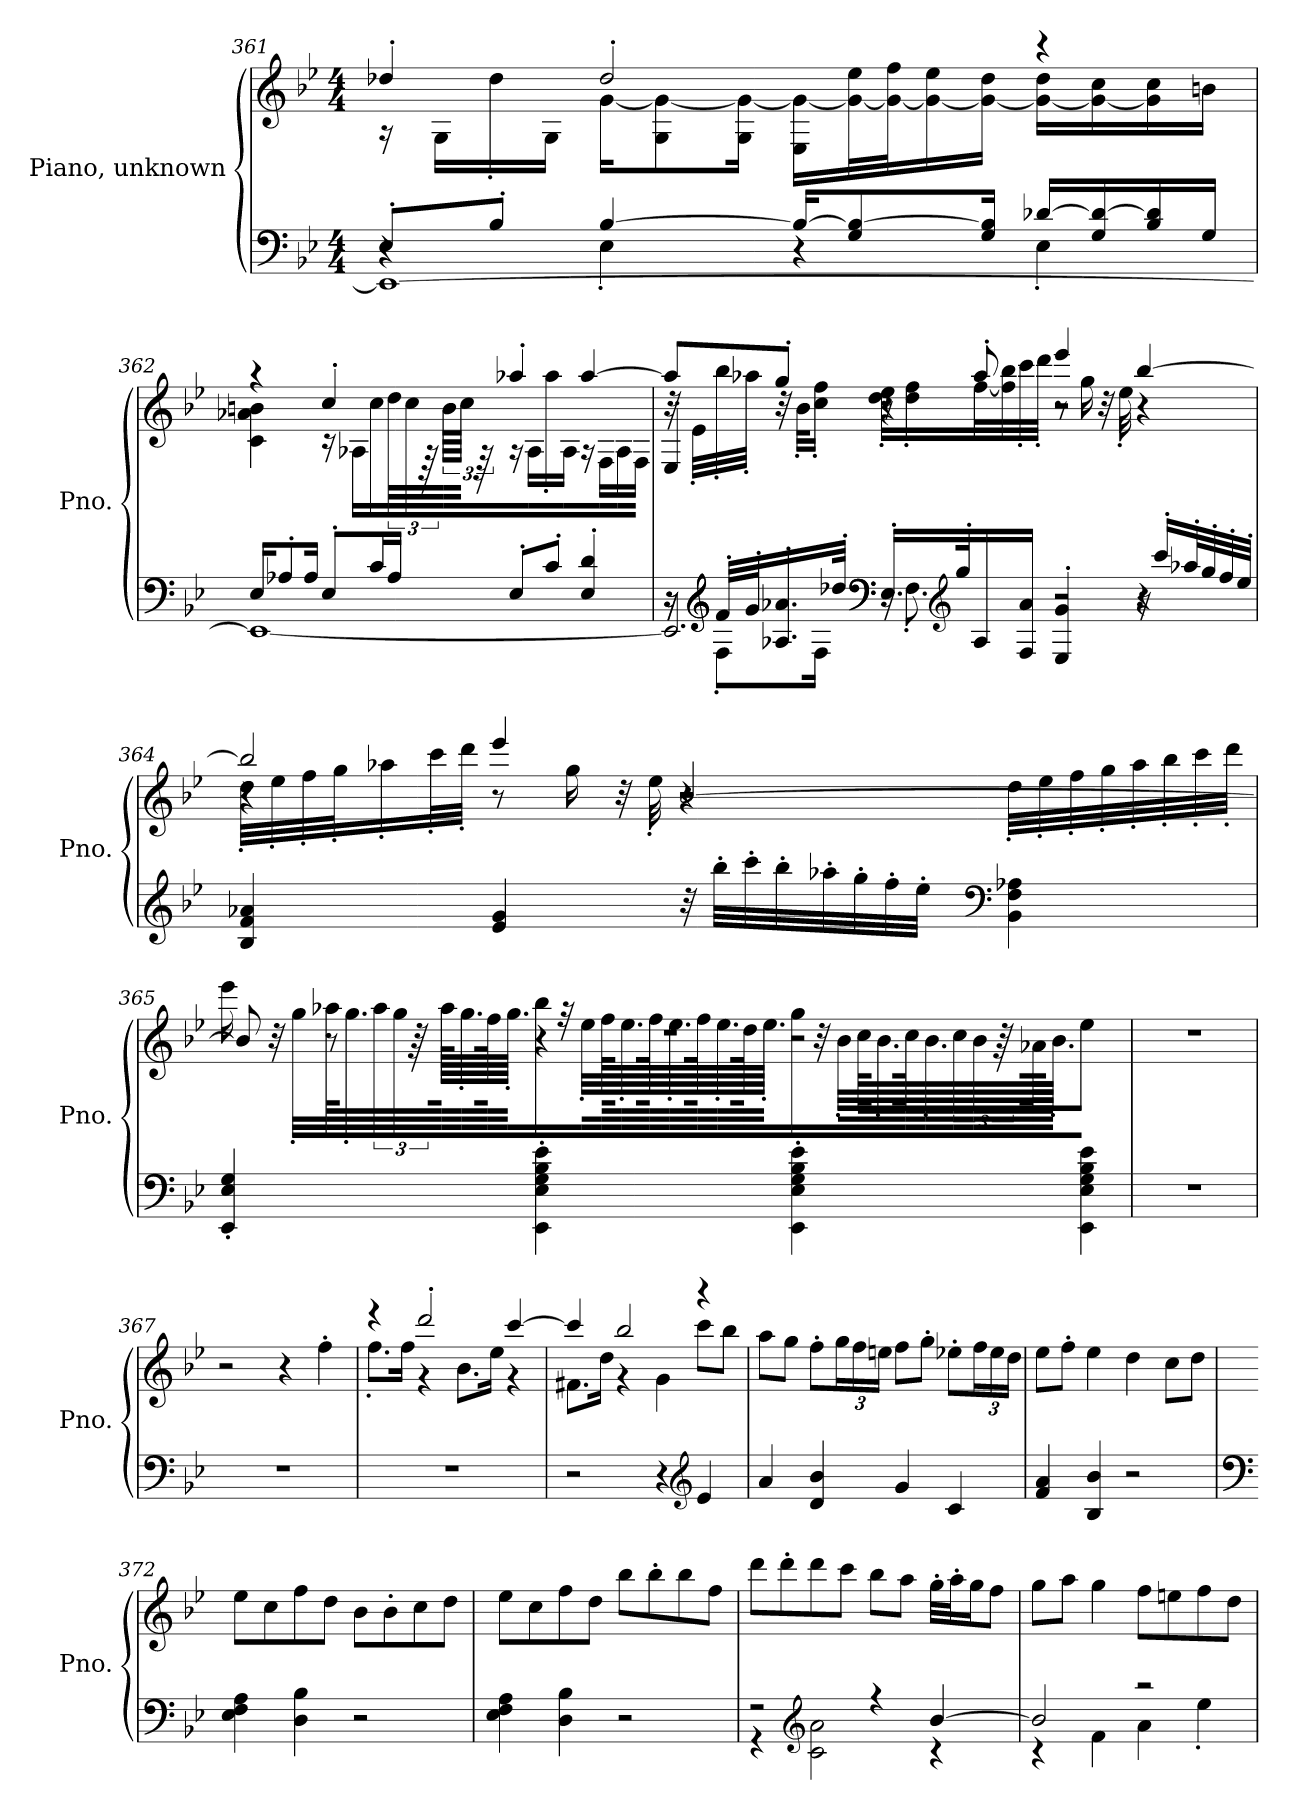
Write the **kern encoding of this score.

**kern	**kern
*part1	*part1
*staff2	*staff1
*I"Piano, unknown	*
*I'Pno.	*
!!LO:LB:g=z
*clefF4	*clefG2
*k[b-e-]	*k[b-e-]
*M4/4	*M4/4
=361	=361
*^	*^
*	*^	*	*
8E-'/L	4r	1EE-_	4dd-X'/	16r
.	.	.	.	16G\LL
8B-'/J	.	.	.	16dd-'\
.	.	.	.	16G\JJ
[4B-/	4E-'\	.	2dd-'/	[16g\KL
.	.	.	.	8G\ 8g\_
.	.	.	.	16G\ 16g\_Jk
16B-/KL_	4r	.	.	16E-\ 16g\_LL
8G/ 8B-/_	.	.	.	32g\_ 32ee-\L
.	.	.	.	32g\_ 32ff\J
.	.	.	.	16g\_ 16ee-\
16G/ 16B-/]Jk	.	.	.	16g\_ 16dd-\JJ
[16d-X/LL	4E-'\	.	4r	16g\_ 16dd-\LL
16G/ 16d-/_	.	.	.	16g\_ 16cc\
16B-/ 16d-/]	.	.	.	16g\] 16cc\
16G/JJ	.	.	.	16bn\JJ
*	*v	*v	*	*
!!LO:PB:g=z	!!
=362	=362	=362	=362
16E-/KL	1EE-_	4r	4c\ 4a-X\ 4bn\
8A-X'/	.	.	.
16A-/Jk	.	.	.
8E-'/L	.	4cc'/	16r
.	.	.	16A-X\LL
16c/L	.	.	16cc\
16A-/JJ	.	.	96dd\LL
.	.	.	96cc\JJJJ
.	.	.	96r
.	.	.	96b\LLLL
.	.	.	96cc\JJJJ
.	.	.	96r
8E-'/L	.	4aa-X'/	16r
.	.	.	16A-\LL
8c'/J	.	.	16aa-'\
.	.	.	16A-\JJ
4E-/' 4d/'	.	[4aa-/	16r
.	.	.	16F\LL
.	.	.	16A-\
.	.	.	16F\JJ
!!LO:LB:g=z
=363	=363	=363	=363
*	*^	*	*^
16r	16r	2.EE-/]	8aa-/L]	32r	4E-'/
.	.	.	.	32e-'\LLL	.
*clefG2	*	*	*	*	*
32f'/LLL	8F'\L	.	.	32bb-'\	.
32g'/J	.	.	.	32aa-X'\JJJ	.
16.A-X/' 16.a-X/'	.	.	8gg'/J	32r	.
.	.	.	.	32b-'\KLL	.
.	16F\Jk	.	.	16cc\' 16ff\'JJ	.
32dd-X'/JJk	.	.	.	.	.
*clefF4	*	*	*	*	*
16.E-'/LL	16r	.	8r	16dd\' 16ee-\'LL	4r
.	8.F'\	.	.	16dd\' 16ff\'	.
*clefG2	*	*	*	*	*
32gg'/K	.	.	.	.	.
16A-/	.	.	8aa-'/	[32ff\L	.
.	.	.	.	32ff\] 32bb-\	.
16F/ 16a-/JJ	.	.	.	32ccc'\	.
.	.	.	.	32ddd'\JJJ	.
4E-/' 4g/'	2r	.	4eee-/	8r	2r
.	.	.	.	16gg\	.
.	.	.	.	32r	.
.	.	.	.	32ee-'\	.
16r	.	4r	[4bb-/	4r	.
16ccc'/LL	.	.	.	.	.
32aa-X'/L	.	.	.	.	.
32gg'/	.	.	.	.	.
32ff'/	.	.	.	.	.
32ee-'/JJJ	.	.	.	.	.
*v	*v	*v	*	*	*
!!LO:LB:g=z	!!	!!
=364	=364	=364	=364
4B-/ 4f/ 4a-X/	2bb-/]	32dd'\LLL	4r
.	.	32ee-'\	.
.	.	32ff'\	.
.	.	32gg'\J	.
.	.	16aa-X'\	.
.	.	32ccc'\L	.
.	.	32ddd'\JJJ	.
4e-/ 4g/	.	8r	4eee-/
.	.	16gg\	.
.	.	32r	.
.	.	32ee-'\	.
32r	2r	4r	[2b-/
32bb-'\LLL	.	.	.
32ccc'\	.	.	.
32bb-'\	.	.	.
32aa-X'\	.	.	.
32gg'\	.	.	.
32ff'\	.	.	.
32ee-'\JJJ	.	.	.
*clefF4	*	*	*
4BB-\ 4F\ 4A-X\	.	32dd'\LLL	.
.	.	32ee-'\	.
.	.	32ff'\	.
.	.	32gg'\	.
.	.	32aa-'\	.
.	.	32bb-'\	.
.	.	32ccc'\	.
.	.	32ddd'\JJJ	.
!!LO:LB:g=z	!!	!!
=365	=365	=365	=365
4EE-/' 4E-/' 4G/'	1r	16eee-\	8b-/]
.	.	32r	.
.	.	32gg'\LLL	.
.	.	128aa-X\KL	8r
.	.	64.gg'\	.
.	.	96aa-\	.
.	.	96gg\JJJJ	.
.	.	96r	.
.	.	128aa-\KLLLL	.
.	.	64.gg'\	.
.	.	128ff\K	.
.	.	64.gg'\JJJJ	.
4EE-\' 4E-\' 4G\' 4B-\' 4e-\'	.	16bb-\	4r
.	.	32r	.
.	.	32ee-'\LLL	.
.	.	128ff\KL	.
.	.	64.ee-'\	.
.	.	128ff\K	.
.	.	64.ee-'\	.
.	.	128ff\K	.
.	.	64.ee-'\	.
.	.	128dd\K	.
.	.	64.ee-'\JJJJ	.
4EE-\' 4E-\' 4G\' 4B-\' 4e-\'	.	16gg\	2r
.	.	32r	.
.	.	32b-'\LLL	.
.	.	128cc\KL	.
.	.	64.b-'\	.
.	.	128cc\K	.
.	.	64.b-'\	.
.	.	96cc\	.
.	.	96b-\JJJJ	.
.	.	96r	.
.	.	128a-X\KLLLL	.
.	.	64.b-'\JJJJ	.
4EE-\ 4E-\ 4G\ 4B-\ 4e-\	.	4ee-\	.
*	*v	*v	*v
=366	=366
1r	1r
!!LO:LB:g=z
=367	=367
1r	2r
.	4r
.	4ff'\
=368	=368
*	*^
1r	4r	8.ff'\L
.	.	16ff\Jk
.	2ddd'/	4r
.	.	8.b-\L
.	.	16ee-\Jk
.	[4ccc/	4r
=369	=369	=369
2r	4ccc/]	8.f#X\L
.	.	16dd\Jk
.	2bb-/	4r
4r	.	4g\
*clefG2	*	*
4e-/	4r	8ccc\L
.	.	8bb-\J
*	*v	*v
=370	=370
4a/	8aa\L
.	8gg\J
4d/ 4b-/	8ff'\L
*	*Xbrackettup
.	24gg\L
.	24ff\
.	24een\JJ
4g/	8ff\L
.	8gg'\J
4c/	8ee-X'\L
.	24ff\L
.	24ee-\
.	24dd\JJ
=371	=371
4f/ 4a/	8ee-\L
.	8ff'\J
4B-/ 4b-/	4ee-\
2r	4dd\
.	8cc\L
.	8dd\J
!!LO:LB:g=z
=372	=372
*clefF4	*
4E-\ 4F\ 4A\	8ee-\L
.	8cc\
4D\ 4B-\	8ff\
.	8dd\J
2r	8b-\L
.	8b-'\
.	8cc\
.	8dd\J
=373	=373
4E-\ 4F\ 4A\	8ee-\L
.	8cc\
4D\ 4B-\	8ff\
.	8dd\J
2r	8bb-\L
.	8bb-'\
.	8bb-\
.	8ff\J
=374	=374
*^	*
2r	4r	8ddd\L
.	.	8ddd'\
*clefG2	*	*
.	2c\ 2a\	8ddd\
.	.	8ccc\J
4r	.	8bb-\L
.	.	8aa\J
[4b-/	4r	32gg'\LLL
.	.	32aa'\J
.	.	16gg\J
.	.	8ff\J
=375	=375	=375
2b-/]	4r	8gg\L
.	.	8aa\J
.	4f\	4gg\
2r	4a\	8ff\L
.	.	8een\
.	4ee-'\	8ff\
.	.	8dd\J
*v	*v	*
=	=
*-	*-
